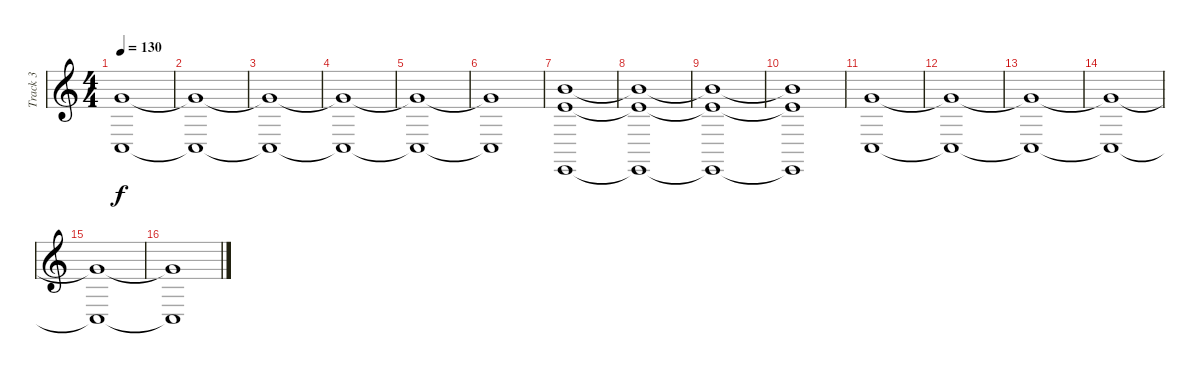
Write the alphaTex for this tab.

\track ("Track 3" "Track 3") {instrument fx6goblins}
\staff {score}
\tuning (E4 B3 G3 D3 A2 E2) {hide}
\ts (4 4)
\tempo 130
\clef g2
\ks c
(3.1 3.5).1{dy f} |
(3.1{t} 3.5{t}).1 |
(3.1{t} 3.5{t}).1 |
(3.1{t} 3.5{t}).1 |
(3.1{t} 3.5{t}).1 |
(3.1{t} 3.5{t}).1 |
(7.1 5.2 0.6).1 |
(7.1{t} 5.2{t} 0.6{t}).1 |
(7.1{t} 5.2{t} 0.6{t}).1 |
(7.1{t} 5.2{t} 0.6{t}).1 |
(3.1 3.5).1 |
(3.1{t} 3.5{t}).1 |
(3.1{t} 3.5{t}).1 |
(3.1{t} 3.5{t}).1 |
(3.1{t} 3.5{t}).1 |
(3.1{t} 3.5{t}).1
